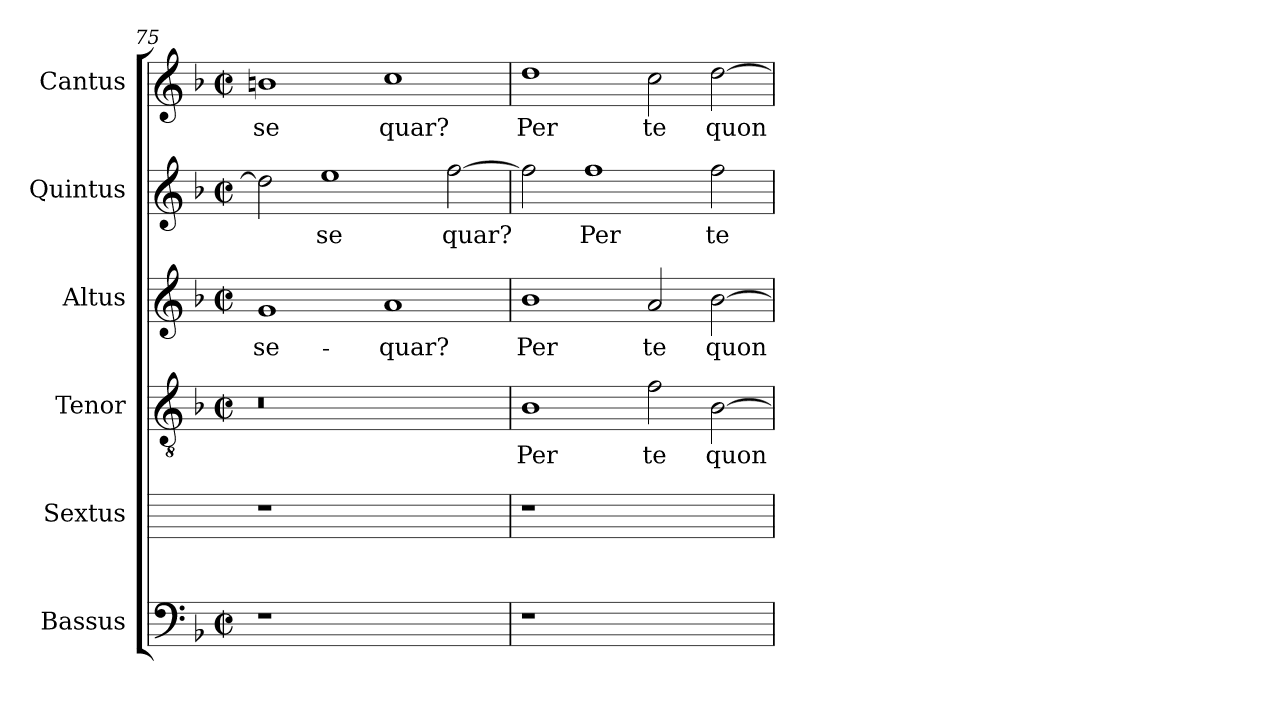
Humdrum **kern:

**kern	**kern	**kern	**text	**kern	**text	**kern	**text	**kern	**text
*part6	*part5	*part4	*part4	*part3	*part3	*part2	*part2	*part1	*part1
*staff6	*staff5	*staff4	*staff4	*staff3	*staff3	*staff2	*staff2	*staff1	*staff1
*I"Bassus	*I"Sextus	*I"Tenor	*	*I"Altus	*	*I"Quintus	*	*I"Cantus	*
*I'Bassus	*	*I'Tenor	*	*I'Altus	*	*I'Quintus	*	*I'Cantus	*
*clefF4	*	*clefGv2	*	*clefG2	*	*clefG2	*	*clefG2	*
*k[b-]	*	*k[b-]	*	*k[b-]	*	*k[b-]	*	*k[b-]	*
*F:	*	*F:	*	*F:	*	*F:	*	*F:	*
*M2/2	*	*M2/2	*	*M2/2	*	*M2/2	*	*M2/2	*
*met(c|)	*	*met(c|)	*	*met(c|)	*	*met(c|)	*	*met(c|)	*
=75	=75	=75	=75	=75	=75	=75	=75	=75	=75
!	!	!	!	!	!LO:LY:b:cj	!	!	!	!LO:LY:b:cj
1r	1r	0r	.	1g	se-	2dd\]	.	1bn	se
!	!	!	!	!	!	!	!LO:LY:b:cj	!	!
.	.	.	.	.	.	1ee	se	.	.
!	!	!	!	!	!LO:LY:b:cj	!	!	!	!LO:LY:b:cj
1ryy	1ryy	.	.	1a	-quar?	.	.	1cc	quar?
!	!	!	!	!	!	!	!LO:LY:b	!	!
.	.	.	.	.	.	[>2ff\	quar?	.	.
!!LO:LB:g=z
=76	=76	=76	=76	=76	=76	=76	=76	=76	=76
!	!	!	!LO:LY:b:cj	!	!LO:LY:b:cj	!	!	!	!LO:LY:b:cj
1r	1r	1B-	Per	1b-	Per	2ff\]	.	1dd	Per
!	!	!	!	!	!	!	!LO:LY:b:cj	!	!
.	.	.	.	.	.	1ff	Per	.	.
!	!	!	!LO:LY:b:cj	!	!LO:LY:b:cj	!	!	!	!LO:LY:b:cj
1ryy	1ryy	2f\	te	2a/	te	.	.	2cc\	te
!	!	!	!LO:LY:b	!	!LO:LY:b	!	!LO:LY:b:cj	!	!LO:LY:b
.	.	[>2B-\	quon	[>2b-\	quon-	2ff\	te	[>2dd\	quon
=	=	=	=	=	=	=	=	=	=
*-	*-	*-	*-	*-	*-	*-	*-	*-	*-
